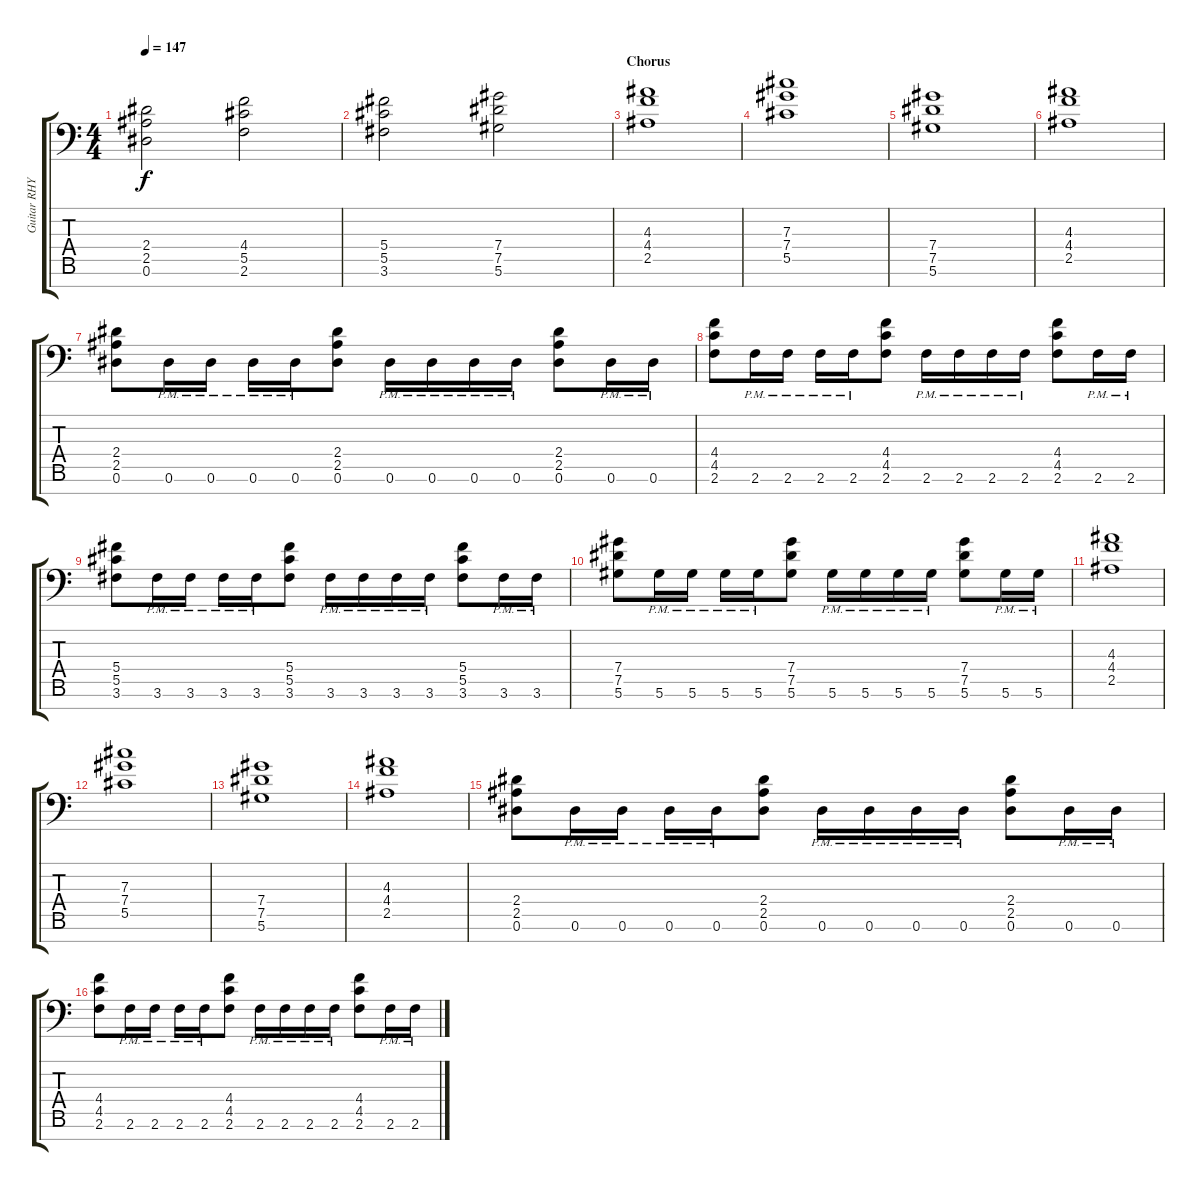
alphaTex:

\track ("Guitar RHYTHM 7string" "Guitar RHY") {instrument distortionguitar}
\staff {score tabs}
\tuning (Eb4 Bb3 Gb3 Db3 Ab2 Eb2 Bb1) {hide}
\ts (4 4)
\tempo 147
\clef f4
\ks c
(2.4 2.5 0.6).2{dy f} (4.4 5.5 2.6).2 |
(5.4 5.5 3.6).2 (7.4 7.5 5.6).2 |
\section ("" "Chorus")
(4.3 4.4 2.5).1 |
(7.3 7.4 5.5).1 |
(7.4 7.5 5.6).1 |
(4.3 4.4 2.5).1 |
(2.4 2.5 0.6).8 0.6{pm}.16 0.6{pm}.16 0.6{pm}.16 0.6{pm}.16 (2.4 2.5 0.6).8 0.6{pm}.16 0.6{pm}.16 0.6{pm}.16 0.6{pm}.16 (2.4 2.5 0.6).8 0.6{pm}.16 0.6{pm}.16 |
(4.4 4.5 2.6).8 2.6{pm}.16 2.6{pm}.16 2.6{pm}.16 2.6{pm}.16 (4.4 4.5 2.6).8 2.6{pm}.16 2.6{pm}.16 2.6{pm}.16 2.6{pm}.16 (4.4 4.5 2.6).8 2.6{pm}.16 2.6{pm}.16 |
(5.4 5.5 3.6).8 3.6{pm}.16 3.6{pm}.16 3.6{pm}.16 3.6{pm}.16 (5.4 5.5 3.6).8 3.6{pm}.16 3.6{pm}.16 3.6{pm}.16 3.6{pm}.16 (5.4 5.5 3.6).8 3.6{pm}.16 3.6{pm}.16 |
(7.4 7.5 5.6).8 5.6{pm}.16 5.6{pm}.16 5.6{pm}.16 5.6{pm}.16 (7.4 7.5 5.6).8 5.6{pm}.16 5.6{pm}.16 5.6{pm}.16 5.6{pm}.16 (7.4 7.5 5.6).8 5.6{pm}.16 5.6{pm}.16 |
(4.3 4.4 2.5).1 |
(7.3 7.4 5.5).1 |
(7.4 7.5 5.6).1 |
(4.3 4.4 2.5).1 |
(2.4 2.5 0.6).8 0.6{pm}.16 0.6{pm}.16 0.6{pm}.16 0.6{pm}.16 (2.4 2.5 0.6).8 0.6{pm}.16 0.6{pm}.16 0.6{pm}.16 0.6{pm}.16 (2.4 2.5 0.6).8 0.6{pm}.16 0.6{pm}.16 |
(4.4 4.5 2.6).8 2.6{pm}.16 2.6{pm}.16 2.6{pm}.16 2.6{pm}.16 (4.4 4.5 2.6).8 2.6{pm}.16 2.6{pm}.16 2.6{pm}.16 2.6{pm}.16 (4.4 4.5 2.6).8 2.6{pm}.16 2.6{pm}.16
